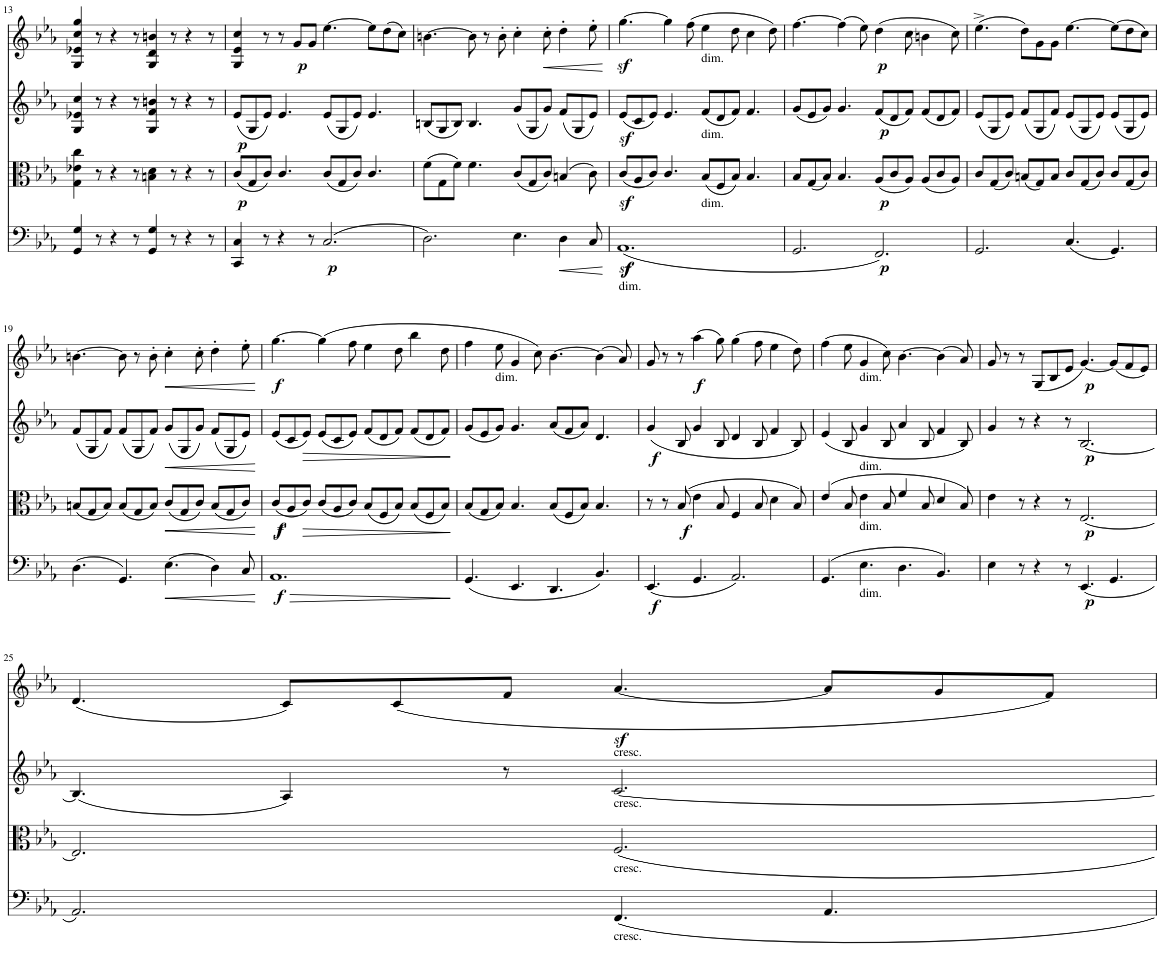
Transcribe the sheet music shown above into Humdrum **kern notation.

**kern	**dynam	**kern	**dynam	**kern	**dynam	**kern	**dynam
*part4	*part4	*part3	*part3	*part2	*part2	*part1	*part1
*staff4	*staff4	*staff3	*staff3	*staff2	*staff2	*staff1	*staff1
*I"Sampler	*	*I"Sampler	*	*I"Sampler	*	*I"Sampler	*
*I'Samp	*	*I'Samp	*	*I'Samp	*	*I'Samp	*
!!LO:PB:g=z
*clefF4	*	*clefC3	*	*clefG2	*	*clefG2	*
*k[b-e-a-]	*	*k[b-e-a-]	*	*k[b-e-a-]	*	*k[b-e-a-]	*
*M12/8	*	*M12/8	*	*M12/8	*	*M12/8	*
=13	=13	=13	=13	=13	=13	=13	=13
4GG/ 4G/	.	4G\ 4e-X\ 4cc\	.	4G/ 4e-X/ 4cc/	.	4G/ 4e-X/ 4cc/ 4gg/	.
8r	.	8r	.	8r	.	8r	.
4r	.	4r	.	4r	.	4r	.
8r	.	8r	.	8r	.	8r	.
4GG/ 4G/	.	4Bn\ 4d\	.	4G/ 4f/ 4bn/	.	4G/ 4d/ 4bn/	.
8r	.	8r	.	8r	.	8r	.
4r	.	4r	.	4r	.	4r	.
8r	.	8r	.	8r	.	8r	.
=14	=14	=14	=14	=14	=14	=14	=14
!	!	!	!LO:DY:b	!	!LO:DY:b	!	!
4CC/ 4C/	.	(8c/L	p	(8e-/L	p	4G/ 4e-/ 4cc/	.
.	.	8G/	.	8G/	.	.	.
8r	.	8c/J)	.	8e-/J)	.	8r	.
4r	.	4.c/	.	4.e-/	.	8r	.
!	!	!	!	!	!	!	!LO:DY:b
.	.	.	.	.	.	8g/L	p
8r	.	.	.	.	.	8g/J	.
!	!LO:DY:b	!	!	!	!	!	!
(2.C/	p	(8c/L	.	(8e-/L	.	[4.ee-\	.
.	.	8G/	.	8G/	.	.	.
.	.	8c/J)	.	8e-/J)	.	.	.
.	.	4.c/	.	4.e-/	.	8ee-\L]	.
.	.	.	.	.	.	(8dd\	.
.	.	.	.	.	.	8cc\J)	.
=15	=15	=15	=15	=15	=15	=15	=15
2.D\)	.	(8f\L	.	(8Bn/L	.	[4.bn\	.
.	.	8G\	.	8G/	.	.	.
.	.	8f\J)	.	8B/J)	.	.	.
.	.	4.f\	.	4.B/	.	8b\]	.
.	.	.	.	.	.	8r	.
.	.	.	.	.	.	8b'\	.
4.E-\	.	(8c/L	.	(8g/L	.	4cc'\	.
.	.	8G/	.	8G/	.	.	.
!	!	!	!	!	!	!	!LO:HP:b
.	.	8c/J)	.	8g/J)	.	8cc'\	<
!	!LO:HP:b	!	!	!	!	!	!
4D\	<	(4Bn/	.	(8f/L	.	4dd'\	.
.	.	.	.	8G/	.	.	.
8C/	.	8c\)	.	8e-/J)	.	8ee-'\	.
.	[	.	.	.	.	.	[
=16	=16	=16	=16	=16	=16	=16	=16
!LO:TX:b:t=dim.	!	!	!	!	!	!	!
!	!LO:DY:b	!	!	!	!	!	!
(1.AA-z<	f	(8cz</L	.	(8e-z</L	.	[4.ggz<\	.
.	.	8A-/	.	8c/	.	.	.
.	.	8c/J)	.	8e-/J)	.	.	.
.	.	4.c/	.	4.e-/	.	4gg\]	.
.	.	.	.	.	.	(8ff\	.
!	!	!	!	!	!	!LO:TX:b:t=dim.	!
!	!	!	!	!LO:TX:b:t=dim.	!	!	!
!	!	!LO:TX:b:t=dim.	!	!	!	!	!
.	.	(8B-/L	.	(8f/L	.	4ee-\	.
.	.	8F/	.	8d/	.	.	.
.	.	8B-/J)	.	8f/J)	.	8dd\	.
.	.	4.B-/	.	4.f/	.	4cc\	.
.	.	.	.	.	.	8dd\)	.
=17	=17	=17	=17	=17	=17	=17	=17
2.GG/	.	8B-/L	.	(8g/L	.	[4.ff\	.
.	.	(8G/	.	8e-/	.	.	.
.	.	8B-/J)	.	8g/J)	.	.	.
.	.	4.B-/	.	4.g/	.	(4ff\]	.
.	.	.	.	.	.	8ee-\)	.
!	!LO:DY:b	!	!LO:DY:b	!	!LO:DY:b	!	!LO:DY:b
2.FF/)	p	(8A-/L	p	(8f/L	p	(4dd\	p
.	.	8c/	.	8d/	.	.	.
.	.	8A-/J)	.	8f/J)	.	8cc\	.
.	.	(8A-/L	.	(8f/L	.	4bn\	.
.	.	8c/	.	8d/	.	.	.
.	.	8A-/J)	.	8f/J)	.	8cc\)	.
=18	=18	=18	=18	=18	=18	=18	=18
2.GG/	.	8c/L	.	(8e-/L	.	(4.ee-^\	.
.	.	(8G/	.	8G/	.	.	.
.	.	8c/J)	.	8e-/J)	.	.	.
.	.	(8Bn/L	.	(8f/L	.	8dd\L)	.
.	.	8G/)	.	8G/	.	8g\	.
.	.	8B/J	.	8f/J)	.	8g\J	.
(4.C/	.	8c/L	.	(8e-/L	.	[4.ee-\	.
.	.	(8G/	.	8G/	.	.	.
.	.	8c/J)	.	8e-/J)	.	.	.
4.GG/)	.	8c/L	.	(8e-/L	.	(8ee-\L]	.
.	.	(8G/	.	8G/	.	8dd\	.
.	.	8c/J)	.	8e-/J)	.	8cc\J)	.
!!LO:LB:g=z
=19	=19	=19	=19	=19	=19	=19	=19
(4.D\	.	(8Bn/L	.	(8f/L	.	[4.bn\	.
.	.	8G/	.	8G/	.	.	.
.	.	8B/J)	.	8f/J)	.	.	.
4.GG/)	.	(8B/L	.	(8f/L	.	8b\]	.
.	.	8G/	.	8G/	.	8r	.
.	.	8B/J)	.	8f/J)	.	8b'\	.
!	!LO:HP:b	!	!LO:HP:b	!	!LO:HP:b	!	!LO:HP:b
(4.E-\	<	(8c/L	<	(8g/L	<	4cc'\	<
.	.	8G/	.	8G/	.	.	.
.	.	8c/J)	.	8g/J)	.	8cc'\	.
4D\)	.	(8B/L	.	(8f/L	.	4dd'\	.
.	.	8G/	.	8G/	.	.	.
8C/	.	8c/J)	.	8e-/J)	.	8ee-'\	.
.	[	.	[	.	[	.	[
=20	=20	=20	=20	=20	=20	=20	=20
!	!LO:HP:b	!	!	!	!	!	!
!	!LO:DY:n=1:b	!	!LO:DY:b	!	!	!	!
!	!	!	!LO:DY:n=1:b	!	!	!	!LO:DY:b
1.AA-	> f	(8c/L	f f	(8e-/L	.	[4.gg\	f
.	.	8A-/	.	8c/	.	.	.
!	!	!	!LO:HP:b	!	!LO:HP:b	!	!
.	.	8c/J)	>	8e-/J)	>	.	.
.	.	(8c/L	.	(8e-/L	.	(4gg\]	.
.	.	8A-/	.	8c/	.	.	.
.	.	8c/J)	.	8e-/J)	.	8ff\	.
.	.	(8B-/L	.	(8f/L	.	4ee-\	.
.	.	8F/	.	8d/	.	.	.
.	.	8B-/J)	.	8f/J)	.	8dd\	.
.	.	(8B-/L	.	(8f/L	.	4bb-\	.
.	.	8F/	.	8d/	.	.	.
.	.	8B-/J)	.	8f/J)	.	8dd\	.
.	]	.	]	.	]	.	.
=21	=21	=21	=21	=21	=21	=21	=21
(4.GG/	.	(8B-/L	.	(8g/L	.	4ff\	.
.	.	8G/	.	8e-/	.	.	.
!	!	!	!	!	!	!LO:TX:b:t=dim.	!
.	.	8B-/J)	.	8g/J)	.	8ee-\	.
4.EE-/	.	4.B-/	.	4.g/	.	4g/	.
.	.	.	.	.	.	8cc\)	.
4.DD/	.	(8B-/L	.	(8a-/L	.	[4.b-\	.
.	.	8F/	.	8f/	.	.	.
.	.	8B-/J)	.	8a-/J)	.	.	.
4.BB-/)	.	4.B-/	.	4.d/	.	(4b-\]	.
.	.	.	.	.	.	8a-/)	.
=22	=22	=22	=22	=22	=22	=22	=22
!	!LO:DY:b	!	!	!	!LO:DY:b	!	!
(4.EE-/	f	8r	.	(4g/	f	8g/	.
.	.	8r	.	.	.	8r	.
!	!	!	!LO:DY:b	!	!	!	!
.	.	(8B-/	f	8B-/	.	8r	.
!	!	!	!	!	!	!	!LO:DY:b
4.GG/	.	4e-\	.	4g/	.	(4aa-\	f
.	.	8B-/	.	8B-/	.	8gg\)	.
2.AA-/)	.	4F/	.	4d/	.	(4gg\	.
.	.	8B-/	.	8B-/	.	8ff\	.
.	.	4d\	.	4f/	.	4ee-\	.
.	.	8B-/)	.	8B-/)	.	8dd\)	.
=23	=23	=23	=23	=23	=23	=23	=23
(4.GG/	.	(4e-/	.	(4e-/	.	(4ff\	.
.	.	8B-/	.	8B-/	.	8ee-\	.
!	!	!	!	!	!	!LO:TX:b:t=dim.	!
!	!	!	!	!LO:TX:b:t=dim.	!	!	!
!	!	!LO:TX:b:t=dim.	!	!	!	!	!
!LO:TX:b:t=dim.	!	!	!	!	!	!	!
4.E-\	.	4e-\	.	4g/	.	4g/	.
.	.	8B-/	.	8B-/	.	8cc\)	.
4.D\	.	4f/	.	4a-/	.	[4.b-\	.
.	.	8B-/	.	8B-/	.	.	.
4.BB-/)	.	4d/	.	4f/	.	(4b-\]	.
.	.	8B-/)	.	8B-/)	.	8a-/)	.
=24	=24	=24	=24	=24	=24	=24	=24
4E-\	.	4e-\	.	4g/	.	8g/	.
.	.	.	.	.	.	8r	.
8r	.	8r	.	8r	.	8r	.
4r	.	4r	.	4r	.	(8G/L	.
.	.	.	.	.	.	8B-/	.
8r	.	8r	.	8r	.	8e-/J	.
!	!LO:DY:b	!	!LO:DY:b	!	!LO:DY:b	!	!LO:DY:b
(4.EE-/	p	[2.E-/	p	[2.B-/	p	[4.g/)	p
4.GG/	.	.	.	.	.	(8g/L]	.
.	.	.	.	.	.	8f/	.
.	.	.	.	.	.	8e-/J)	.
!!LO:LB:g=z
=25	=25	=25	=25	=25	=25	=25	=25
2.AA-/)	.	2.E-/]	.	(4.B-/]	.	(4.d/	.
.	.	.	.	4A-/)	.	8c/L)	.
.	.	.	.	.	.	(8c/	.
.	.	.	.	8r	.	8f/J	.
!	!	!	!	!	!	!LO:TX:b:t=cresc.	!
!	!	!	!	!LO:TX:b:t=cresc.	!	!	!
!	!	!LO:TX:b:t=cresc.	!	!	!	!	!
!LO:TX:b:t=cresc.	!	!	!	!	!	!	!
4.FF/	.	2.F/	.	[2.c/	.	[4.a-z</	.
4.AA-/	.	.	.	.	.	8a-/L]	.
.	.	.	.	.	.	8g/	.
.	.	.	.	.	.	8f/J)	.
=	=	=	=	=	=	=	=
*-	*-	*-	*-	*-	*-	*-	*-
